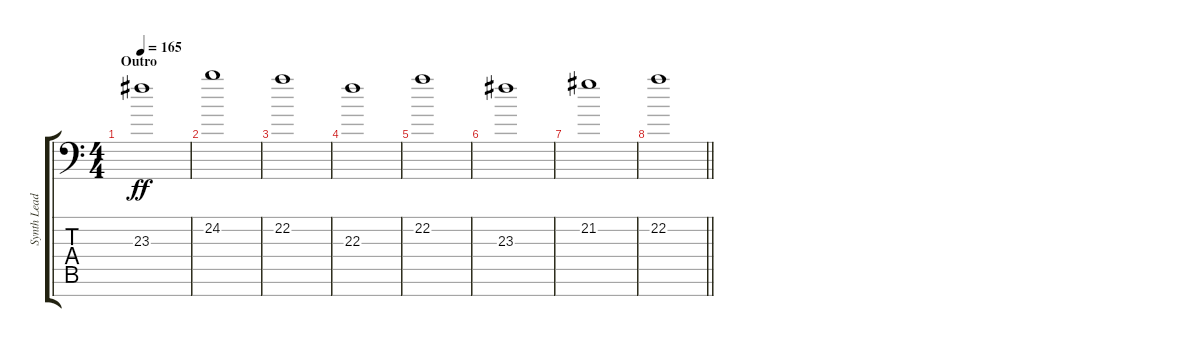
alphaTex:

\track ("Synth Lead" "Synth Lead") {instrument pad8sweep}
\staff {score tabs}
\tuning (C8 B3 G3 D3 A2 E2 C-1) {hide}
\ts (4 4)
\section ("" "Outro")
\tempo 165
\clef f4
\ks c
23.3.1{dy ff} |
24.2.1 |
22.2.1 |
22.3.1 |
22.2.1 |
23.3.1 |
21.2.1 |
\barLineRight lightlight
22.2.1
